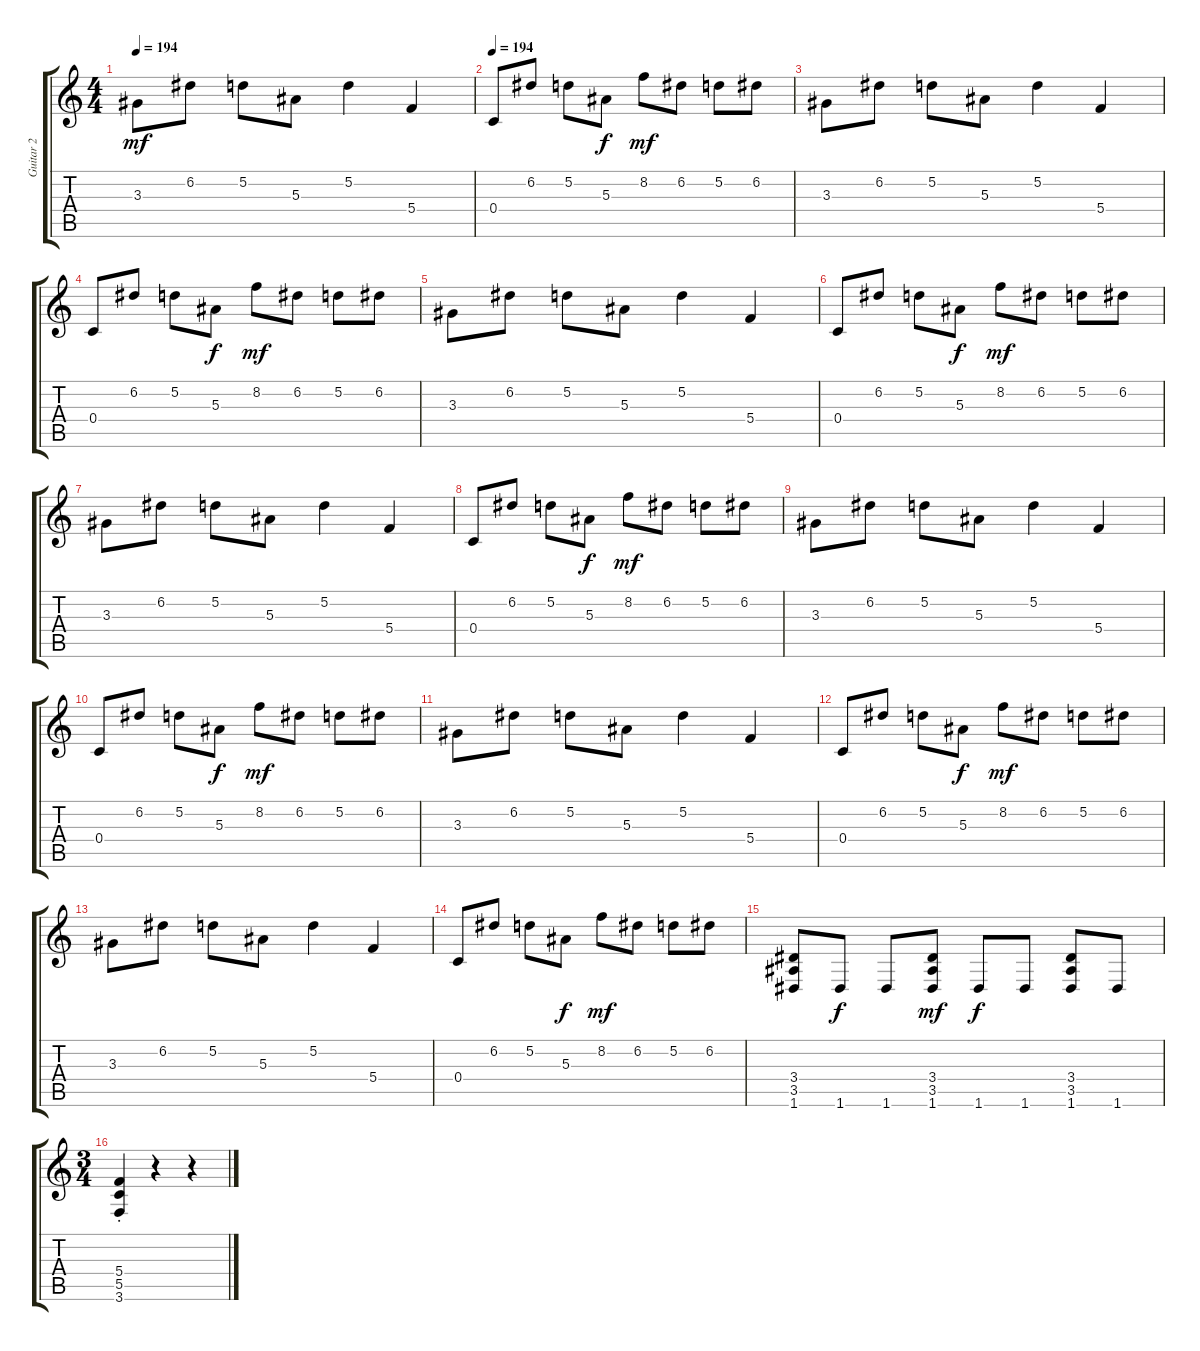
\track ("Guitar 2" "Guitar 2") {instrument distortionguitar}
\staff {score tabs}
\tuning (D4 A3 F3 C3 G2 D2) {hide}
\ts (4 4)
\tempo 194
\clef g2
\ks c
3.3.8{dy mf} 6.2.8 5.2.8 5.3.8 5.2.4 5.4.4 |
\tempo 194
0.4.8 6.2.8 5.2.8 5.3.8{dy f} 8.2.8{dy mf} 6.2.8 5.2.8 6.2.8 |
3.3.8 6.2.8 5.2.8 5.3.8 5.2.4 5.4.4 |
0.4.8 6.2.8 5.2.8 5.3.8{dy f} 8.2.8{dy mf} 6.2.8 5.2.8 6.2.8 |
3.3.8 6.2.8 5.2.8 5.3.8 5.2.4 5.4.4 |
0.4.8 6.2.8 5.2.8 5.3.8{dy f} 8.2.8{dy mf} 6.2.8 5.2.8 6.2.8 |
3.3.8 6.2.8 5.2.8 5.3.8 5.2.4 5.4.4 |
0.4.8 6.2.8 5.2.8 5.3.8{dy f} 8.2.8{dy mf} 6.2.8 5.2.8 6.2.8 |
3.3.8 6.2.8 5.2.8 5.3.8 5.2.4 5.4.4 |
0.4.8 6.2.8 5.2.8 5.3.8{dy f} 8.2.8{dy mf} 6.2.8 5.2.8 6.2.8 |
3.3.8 6.2.8 5.2.8 5.3.8 5.2.4 5.4.4 |
0.4.8 6.2.8 5.2.8 5.3.8{dy f} 8.2.8{dy mf} 6.2.8 5.2.8 6.2.8 |
3.3.8 6.2.8 5.2.8 5.3.8 5.2.4 5.4.4 |
0.4.8 6.2.8 5.2.8 5.3.8{dy f} 8.2.8{dy mf} 6.2.8 5.2.8 6.2.8 |
(3.4 3.5 1.6).8 1.6.8{dy f} 1.6.8 (3.4 3.5 1.6).8{dy mf} 1.6.8{dy f} 1.6.8 (3.4 3.5 1.6).8 1.6.8 |
\ts (3 4)
(5.4{st} 5.5 3.6).4 r.4 r.4
